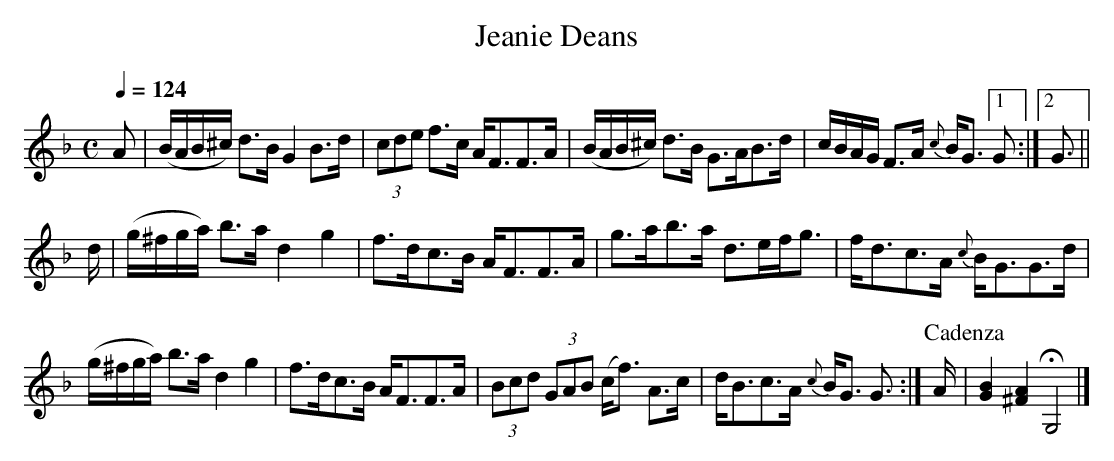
X:1
T:Jeanie Deans
M:C
L:1/8
Q:1/4=124
K:G Dorian
A |(B/A/B/^c/) d>B G2B>d|(3cde f>c A<FF>A| (B/A/B/^c/) d>B G>AB>d  |c/B/A/G/ F>A {c}B<G [1 G  :|\
                                                                                        [2 G3/||
d/|(g/^f/g/a/) b>a d2g2 |  f>dc>B  A<FF>A|  g>ab>a         d>ef<g  |f<dc>A       {c}B<GG>d     |
   (g/^f/g/a/) b>a d2g2 |  f>dc>B  A<FF>A|(3Bcd (3GAB     (c<f) A>c|d<Bc>A       {c}B<G G3/   :|\
[P:Cadenza] A/|[B2G2][A2^F2] HG,4|]
